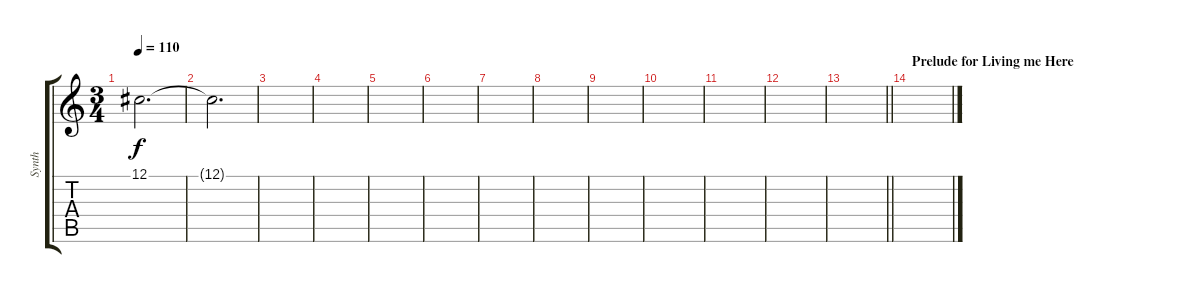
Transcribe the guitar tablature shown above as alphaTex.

\track ("Synth" "Synth") {instrument lead8bassandlead}
\staff {score tabs}
\tuning (Db4 Ab3 E3 B2 Gb2 B1) {hide}
\ts (3 4)
\tempo 110
\clef g2
\ks c
12.1{t}.2{d dy f} |
12.1{t}.2{d} |
|
|
|
|
|
|
|
|
|
|
\barLineRight lightlight
|
\section ("" "Prelude for Living me Here ")
